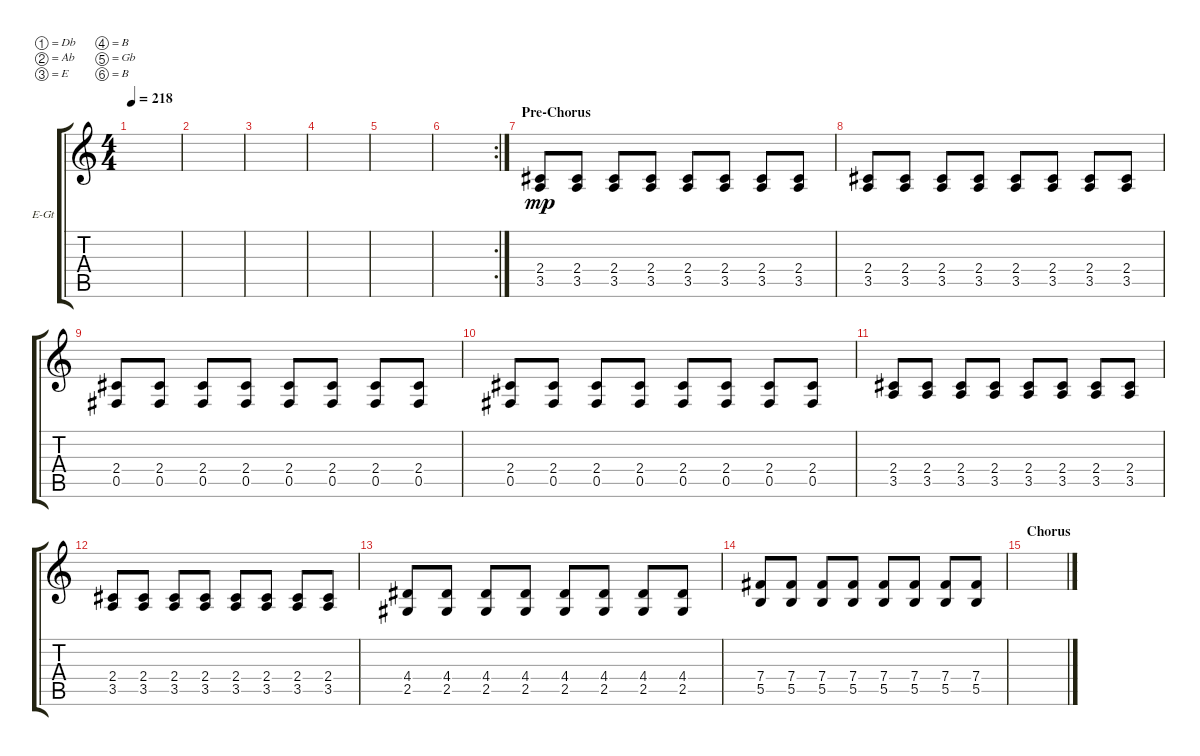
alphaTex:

\bracketExtendMode groupsimilarinstruments
\firstSystemTrackNameOrientation horizontal
\otherSystemsTrackNameOrientation horizontal
\track ("Lead Guitar 1" "E-Gt") {instrument overdrivenguitar}
\staff {score tabs}
\tuning (Db4 Ab3 E3 B2 Gb2 B1)
\ts (4 4)
\tempo 218
\clef g2
\ks c
|
|
|
|
|
\rc 2
|
\section ("" "Pre-Chorus")
(3.5 2.4).8{dy mp} (3.5 2.4).8 (3.5 2.4).8 (3.5 2.4).8 (3.5 2.4).8 (3.5 2.4).8 (3.5 2.4).8 (3.5 2.4).8 |
(3.5 2.4).8 (3.5 2.4).8 (3.5 2.4).8 (3.5 2.4).8 (3.5 2.4).8 (3.5 2.4).8 (3.5 2.4).8 (3.5 2.4).8 |
(2.4 0.5).8 (2.4 0.5).8 (2.4 0.5).8 (2.4 0.5).8 (2.4 0.5).8 (2.4 0.5).8 (2.4 0.5).8 (2.4 0.5).8 |
(2.4 0.5).8 (2.4 0.5).8 (2.4 0.5).8 (2.4 0.5).8 (2.4 0.5).8 (2.4 0.5).8 (2.4 0.5).8 (2.4 0.5).8 |
(3.5 2.4).8 (3.5 2.4).8 (3.5 2.4).8 (3.5 2.4).8 (3.5 2.4).8 (3.5 2.4).8 (3.5 2.4).8 (3.5 2.4).8 |
(3.5 2.4).8 (3.5 2.4).8 (3.5 2.4).8 (3.5 2.4).8 (3.5 2.4).8 (3.5 2.4).8 (3.5 2.4).8 (3.5 2.4).8 |
(2.5 4.4).8 (2.5 4.4).8 (2.5 4.4).8 (2.5 4.4).8 (2.5 4.4).8 (2.5 4.4).8 (2.5 4.4).8 (2.5 4.4).8 |
(5.5 7.4).8 (5.5 7.4).8 (5.5 7.4).8 (5.5 7.4).8 (5.5 7.4).8 (5.5 7.4).8 (5.5 7.4).8 (5.5 7.4).8 |
\section ("" "Chorus")
